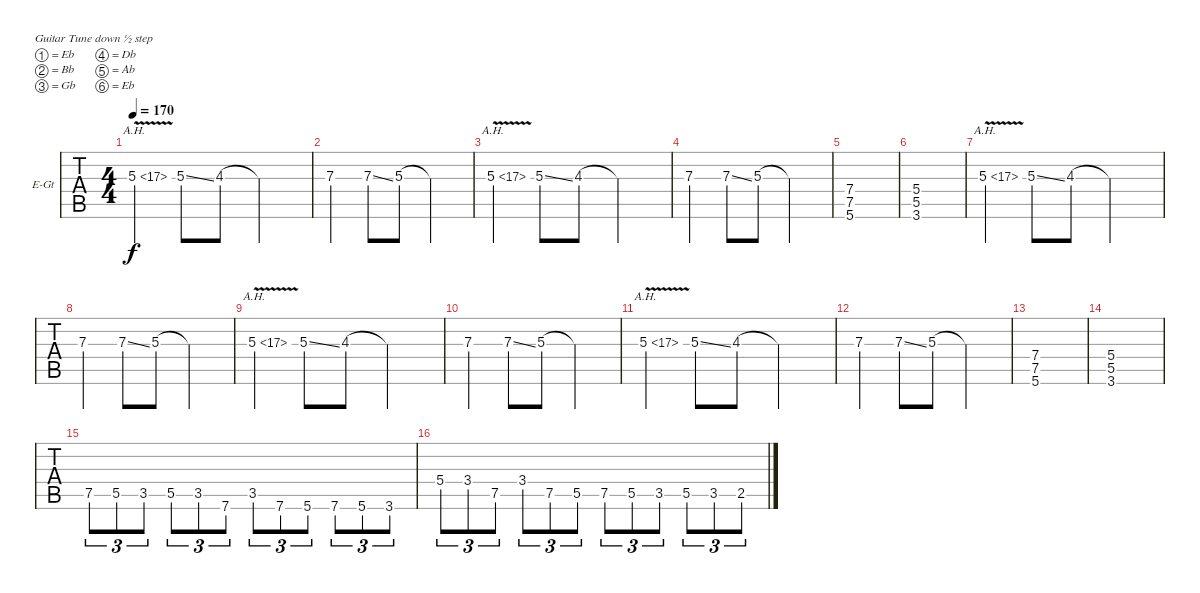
\bracketExtendMode groupsimilarinstruments
\firstSystemTrackNameOrientation horizontal
\otherSystemsTrackNameOrientation horizontal
\track ("Юрий Мелисов" "E-Gt") {instrument distortionguitar}
\staff {tabs}
\tuning (Eb4 Bb3 Gb3 Db3 Ab2 Eb2)
\ts (4 4)
\tempo 170
\clef g2
\ks c
5.3{ah 12 v}.4{dy f} 5.3{ss}.8 4.3.8 4.3{t}.2 |
7.3.4 7.3{ss}.8 5.3.8 5.3{t}.2 |
5.3{ah 12 v}.4 5.3{ss}.8 4.3.8 4.3{t}.2 |
7.3.4 7.3{ss}.8 5.3.8 5.3{t}.2 |
(7.4 7.5 5.6).1 |
(5.4 5.5 3.6).1 |
5.3{ah 12 v}.4 5.3{ss}.8 4.3.8 4.3{t}.2 |
7.3.4 7.3{ss}.8 5.3.8 5.3{t}.2 |
5.3{ah 12 v}.4 5.3{ss}.8 4.3.8 4.3{t}.2 |
7.3.4 7.3{ss}.8 5.3.8 5.3{t}.2 |
5.3{ah 12 v}.4 5.3{ss}.8 4.3.8 4.3{t}.2 |
7.3.4 7.3{ss}.8 5.3.8 5.3{t}.2 |
(7.4 7.5 5.6).1 |
(5.4 5.5 3.6).1 |
7.5.8{tu (3 2)} 5.5.8{tu (3 2)} 3.5.8{tu (3 2)} 5.5.8{tu (3 2)} 3.5.8{tu (3 2)} 7.6.8{tu (3 2)} 3.5.8{tu (3 2)} 7.6.8{tu (3 2)} 5.6.8{tu (3 2)} 7.6.8{tu (3 2)} 5.6.8{tu (3 2)} 3.6.8{tu (3 2)} |
5.4.8{tu (3 2)} 3.4.8{tu (3 2)} 7.5.8{tu (3 2)} 3.4.8{tu (3 2)} 7.5.8{tu (3 2)} 5.5.8{tu (3 2)} 7.5.8{tu (3 2)} 5.5.8{tu (3 2)} 3.5.8{tu (3 2)} 5.5.8{tu (3 2)} 3.5.8{tu (3 2)} 2.5.8{tu (3 2)}
